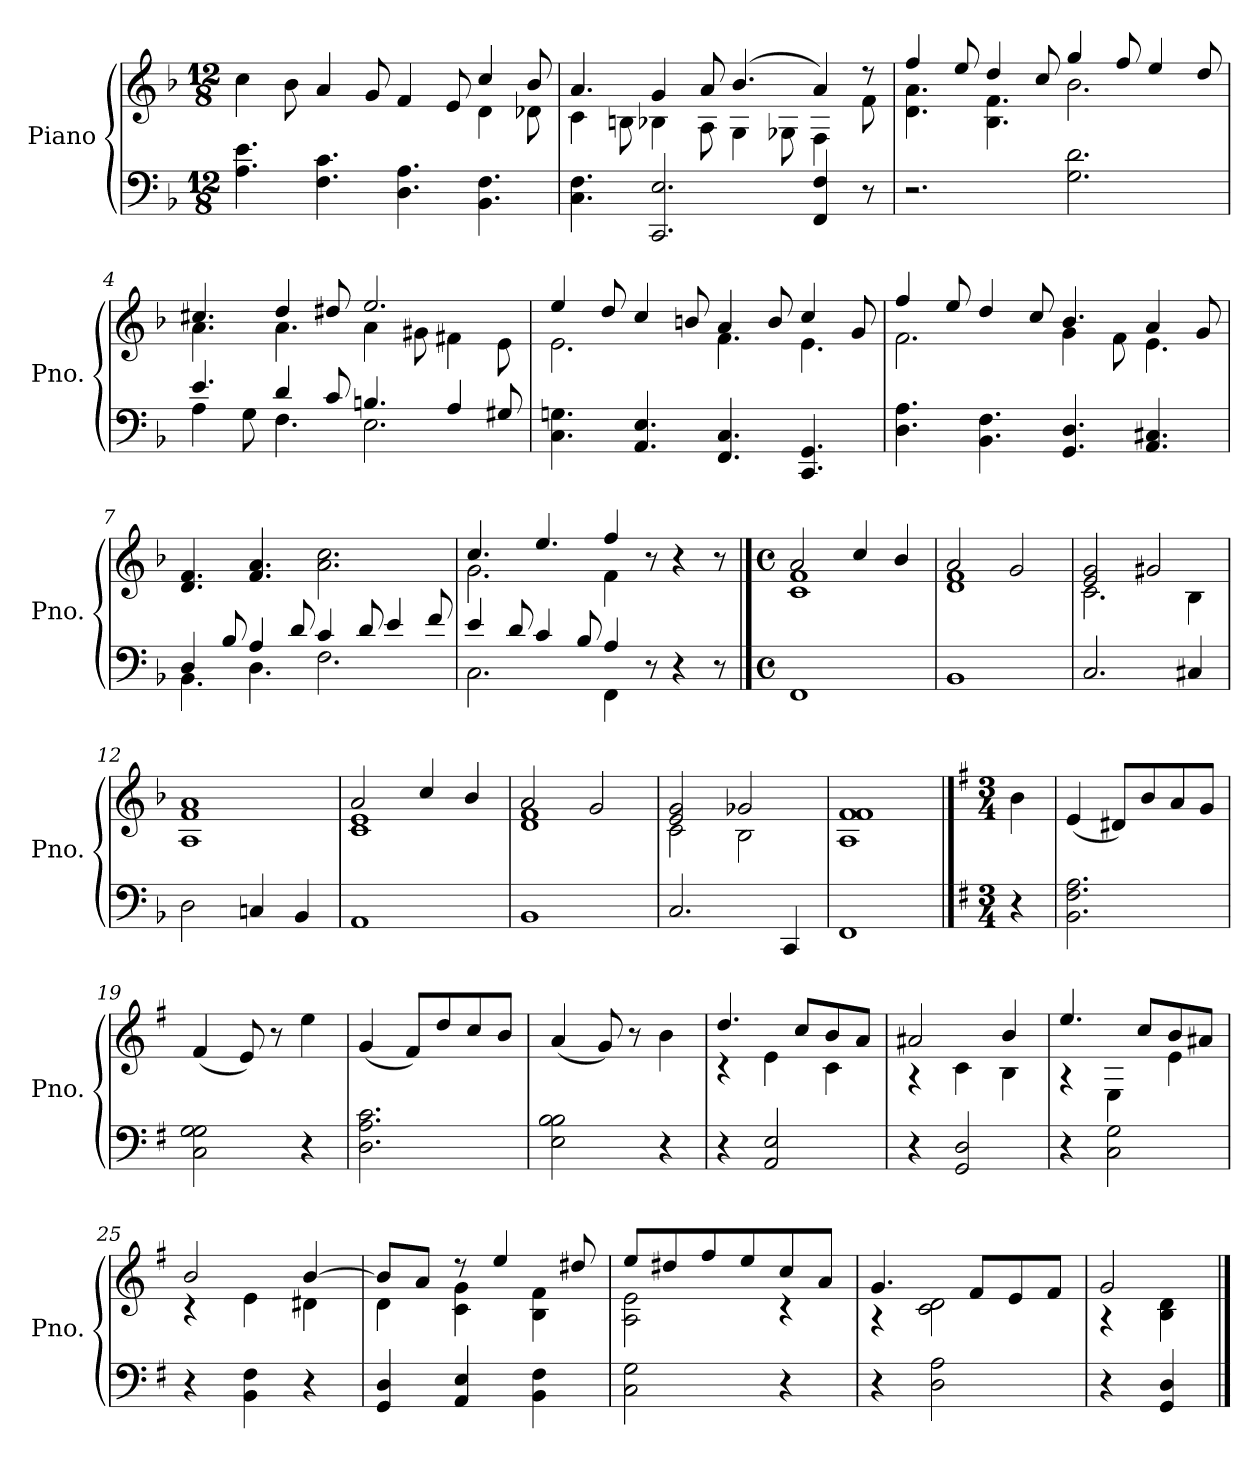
**kern	**kern
*part1	*part1
*staff2	*staff1
*I"Piano	*
*I'Pno.	*
*clefF4	*clefG2
*k[b-]	*k[b-]
*M12/8	*M12/8
=1	=1
*	*^
4.A 4.e	4cc	1ryy
.	8b-	.
4.F 4.c	4a	.
.	8g	.
4.D 4.A	4f	.
.	8e	8ryy
4.BB- 4.F	4cc	4d
.	8b-	8d-X
=2	=2	=2
4.C 4.F	4.a	4c
.	.	8Bn
2.CC 2.E	4g	4B-X
.	8a	8A
.	(4.b-	4G
.	.	8G-X
4FF 4F	4a)	4F
8r	8r	8f
=3	=3	=3
2.r	4ff	4.d 4.a
.	8ee	.
.	4dd	4.B- 4.f
.	8cc	.
2.G 2.d	4gg	2.b-
.	8ff	.
.	4ee	.
.	8dd	.
=4	=4	=4
*^	*	*
4.e	4A	4.cc#X	4.a
.	8G	.	.
4d	4.F	4dd	4.a
8c	.	8dd#X	.
4.Bn	2.E	2.ee	4a
.	.	.	8g#X
4A	.	.	4f#X
8G#X	.	.	8e
*v	*v	*	*
=5	=5	=5
4.C 4.Gn	4ee	2.e
.	8dd	.
4.AA 4.E	4cc	.
.	8bn	.
4.FF 4.C	4a	4.f
.	8b	.
4.CC 4.GG	4cc	4.e
.	8g	.
=6	=6	=6
4.D 4.A	4ff	2.f
.	8ee	.
4.BB- 4.F	4dd	.
.	8cc	.
4.GG 4.D	4.b-	4g
.	.	8f
4.AA 4.C#X	4a	4.e
.	8g	.
*	*v	*v
=7	=7
*^	*
4D	4.BB-	4.d 4.f
8B-	.	.
4A	4.D	4.f 4.a
8d	.	.
4c	2.F	2.a 2.cc
8d	.	.
4e	.	.
8f	.	.
=8	=8	=8
*	*	*^
4e	2.C	4.cc	2.g
8d	.	.	.
4c	.	4.ee	.
8B-	.	.	.
4A	4FF	4ff	4f
8r	2ryy	8r	2ryy
4r	.	4r	.
8r	.	8r	.
*v	*v	*	*
==9	==9	==9
*M4/4	*M4/4	*
*met(c)	*met(c)	*
1FF	2a	1c 1f
.	4cc	.
.	4b-	.
=10	=10	=10
1BB-	2a	1d 1f
.	2g	.
=11	=11	=11
2.C	2e 2g	2.c
.	2g#X	.
4C#X	.	4B-
*	*v	*v
=12	=12
2D	1A 1f 1a
4Cn	.
4BB-	.
=13	=13
*	*^
1AA	2a	1c 1e
.	4cc	.
.	4b-	.
=14	=14	=14
1BB-	2a	1d 1f
.	2g	.
=15	=15	=15
2.C	2e 2g	2c
.	2g-X	2B-
4CC	.	.
*	*v	*v
=16	=16
1FF	1A 1f 1f
==17	==17
*k[f#]	*k[f#]
*M3/4	*M3/4
4r	4b
=18	=18
2.BB 2.F# 2.A	(4e
.	8d#XL)
.	8b
.	8a
.	8gJ
=19	=19
2C 2G 2G	(4f#
.	8e)
.	8r
4r	4ee
=20	=20
2.D 2.A 2.c	(4g
.	8f#L)
.	8dd
.	8cc
.	8bJ
=21	=21
2E 2B 2B	(4a
.	8g)
.	8r
4r	4b
=22	=22
*	*^
4r	4.dd	4r
2AA 2E	.	4e
.	8ccL	.
.	8b	4c
.	8aJ	.
=23	=23	=23
4r	2a#X	4r
2GG 2D	.	4c
.	4b	4B
=24	=24	=24
4r	4.ee	4r
2C 2G	.	4E
.	8ccL	.
.	8b	4e
.	8a#XJ	.
=25	=25	=25
4r	2b	4r
4BB 4F#	.	4e
4r	[4b	4d#X
=26	=26	=26
4GG 4D	8bL]	4d
.	8aJ	.
4AA 4E	8r	4c 4g
.	4ee	.
4BB 4F#	.	4B 4f#
.	8dd#X	.
=27	=27	=27
2C 2G	8eeL	2A 2e
.	8dd#X	.
.	8ff#	.
.	8ee	.
4r	8cc	4r
.	8aJ	.
=28	=28	=28
4r	4.g	4r
2D 2A	.	2c 2d
.	8f#L	.
.	8e	.
.	8f#J	.
=29	=29	=29
4r	2g	4r
4GG 4D	.	4B 4d
*	*v	*v
==	==
*-	*-
